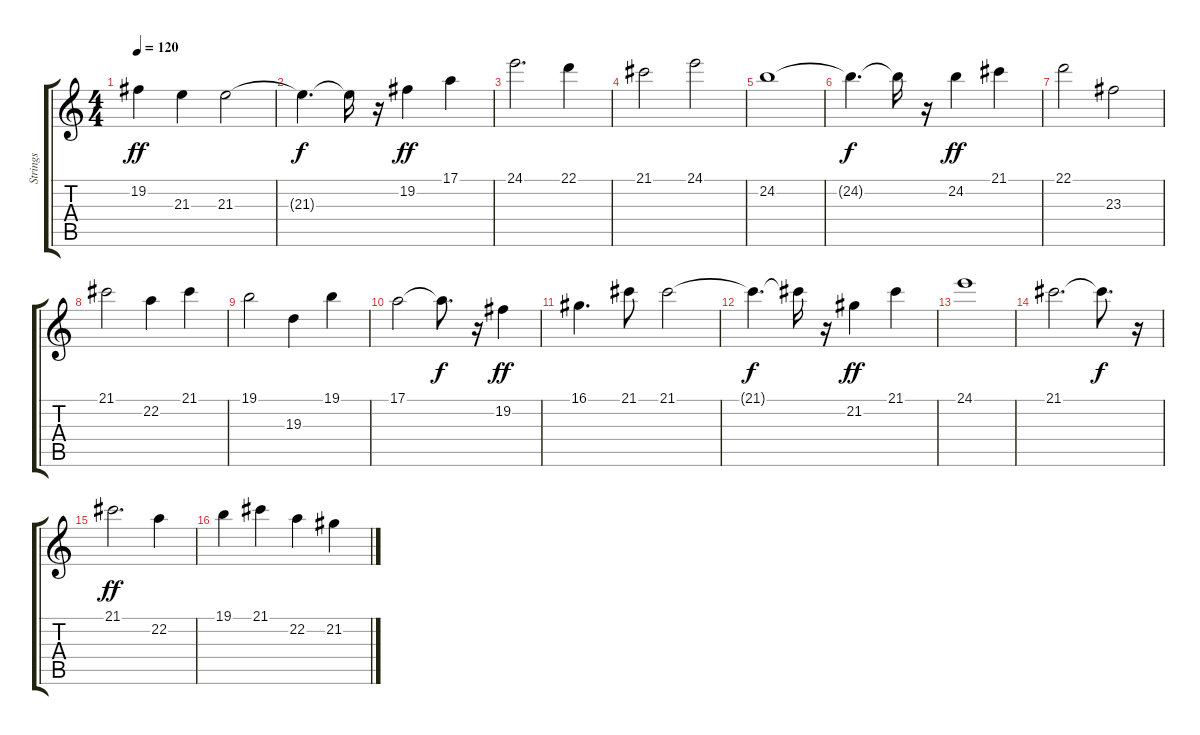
\track ("Strings" "Strings") {instrument stringensemble1}
\staff {score tabs}
\tuning (E4 B3 G3 D3 A2 E2) {hide}
\ts (4 4)
\tempo 120
\clef g2
\ks c
19.2.4{dy ff} 21.3.4 21.3.2 |
21.3{t}.4{d dy f} 21.3{t}.16 r.16 19.2.4{dy ff} 17.1.4 |
24.1.2{d} 22.1.4 |
21.1.2 24.1.2 |
24.2.1 |
24.2{t}.4{d dy f} 24.2{t}.16 r.16 24.2.4{dy ff} 21.1.4 |
22.1.2 23.3.2 |
21.1.2 22.2.4 21.1.4 |
19.1.2 19.3.4 19.1.4 |
17.1.2 17.1{t}.8{d dy f} r.16 19.2.4{dy ff} |
16.1.4{d} 21.1.8 21.1.2 |
21.1{t}.4{d dy f} 21.1{t}.16 r.16 21.2.4{dy ff} 21.1.4 |
24.1.1 |
21.1.2{d} 21.1{t}.8{d dy f} r.16 |
21.1.2{d dy ff} 22.2.4 |
19.1.4 21.1.4 22.2.4 21.2.4
